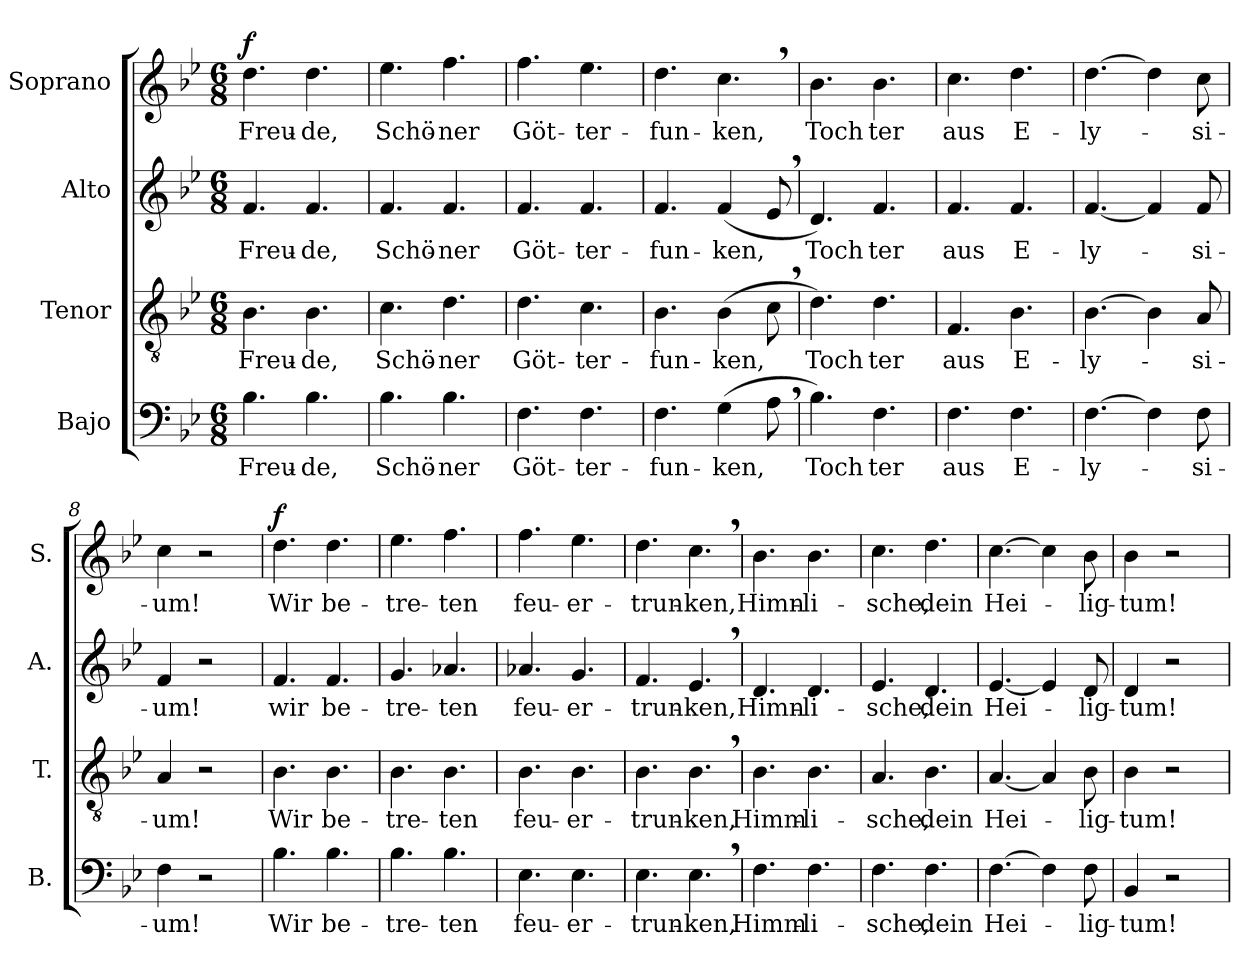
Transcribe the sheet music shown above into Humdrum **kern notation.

**kern	**text	**kern	**text	**kern	**text	**kern	**text	**dynam
*part4	*part4	*part3	*part3	*part2	*part2	*part1	*part1	*part1
*staff4	*staff4	*staff3	*staff3	*staff2	*staff2	*staff1	*staff1	*staff1
*I"Bajo	*	*I"Tenor	*	*I"Alto	*	*I"Soprano	*	*
*I'B.	*	*I'T.	*	*I'A.	*	*I'S.	*	*
*clefF4	*	*clefGv2	*	*clefG2	*	*clefG2	*	*
*k[b-e-]	*	*k[b-e-]	*	*k[b-e-]	*	*k[b-e-]	*	*
*B-:	*	*B-:	*	*B-:	*	*B-:	*	*
*M6/8	*	*M6/8	*	*M6/8	*	*M6/8	*	*
*MM180	*	*MM180	*	*MM180	*	*MM180	*	*
=1	=1	=1	=1	=1	=1	=1	=1	=1
!	!LO:LY:color=#000000	!	!LO:LY:color=#000000	!	!LO:LY:color=#000000	!	!LO:LY:color=#000000	!LO:DY:b
4.B-	Freu-	4.B-	Freu-	4.f	Freu-	4.dd	Freu-	f
!	!LO:LY:color=#000000	!	!LO:LY:color=#000000	!	!LO:LY:color=#000000	!	!LO:LY:color=#000000	!
4.B-	-de,	4.B-	-de,	4.f	-de,	4.dd	-de,	.
=2	=2	=2	=2	=2	=2	=2	=2	=2
!	!LO:LY:color=#000000	!	!LO:LY:color=#000000	!	!LO:LY:color=#000000	!	!LO:LY:color=#000000	!
4.B-	Schö-	4.c	Schö-	4.f	Schö-	4.ee-	Schö-	.
!	!LO:LY:color=#000000	!	!LO:LY:color=#000000	!	!LO:LY:color=#000000	!	!LO:LY:color=#000000	!
4.B-	-ner	4.d	-ner	4.f	-ner	4.ff	-ner	.
=3	=3	=3	=3	=3	=3	=3	=3	=3
!	!LO:LY:color=#000000	!	!LO:LY:color=#000000	!	!LO:LY:color=#000000	!	!LO:LY:color=#000000	!
4.F	Göt-	4.d	Göt-	4.f	Göt-	4.ff	Göt-	.
!	!LO:LY:color=#000000	!	!LO:LY:color=#000000	!	!LO:LY:color=#000000	!	!LO:LY:color=#000000	!
4.F	-ter-	4.c	-ter-	4.f	-ter-	4.ee-	-ter-	.
=4	=4	=4	=4	=4	=4	=4	=4	=4
!	!LO:LY:color=#000000	!	!LO:LY:color=#000000	!	!LO:LY:color=#000000	!	!LO:LY:color=#000000	!
4.F	-fun-	4.B-	-fun-	4.f	-fun-	4.dd	-fun-	.
!	!LO:LY:color=#000000	!	!LO:LY:color=#000000	!	!LO:LY:color=#000000	!	!LO:LY:color=#000000	!
(>4G	-ken,	(>4B-	-ken,	(<4f	-ken,	4.cc,	-ken,	.
8A,	.	8c,	.	8e-,	.	.	.	.
!!LO:LB:g=z
=5	=5	=5	=5	=5	=5	=5	=5	=5
!	!LO:LY:color=#000000	!	!LO:LY:color=#000000	!	!LO:LY:color=#000000	!	!LO:LY:color=#000000	!
4.B-)	Toch	4.d)	Toch	4.d)	Toch	4.b-	Toch	.
!	!LO:LY:color=#000000	!	!LO:LY:color=#000000	!	!LO:LY:color=#000000	!	!LO:LY:color=#000000	!
4.F	ter	4.d	ter	4.f	ter	4.b-	ter	.
=6	=6	=6	=6	=6	=6	=6	=6	=6
!	!LO:LY:color=#000000	!	!LO:LY:color=#000000	!	!LO:LY:color=#000000	!	!LO:LY:color=#000000	!
4.F	aus	4.F	aus	4.f	aus	4.cc	aus	.
!	!LO:LY:color=#000000	!	!LO:LY:color=#000000	!	!LO:LY:color=#000000	!	!LO:LY:color=#000000	!
4.F	E-	4.B-	E-	4.f	E-	4.dd	E-	.
=7	=7	=7	=7	=7	=7	=7	=7	=7
!	!LO:LY:color=#000000	!	!LO:LY:color=#000000	!	!LO:LY:color=#000000	!	!LO:LY:color=#000000	!
[4.F	-ly-	[4.B-	-ly-	[4.f	-ly-	[4.dd	-ly-	.
4F]	.	4B-]	.	4f]	.	4dd]	.	.
!	!LO:LY:color=#000000	!	!LO:LY:color=#000000	!	!LO:LY:color=#000000	!	!LO:LY:color=#000000	!
8F	-si-	8A	-si-	8f	-si-	8cc	-si-	.
=8	=8	=8	=8	=8	=8	=8	=8	=8
!	!LO:LY:color=#000000	!	!LO:LY:color=#000000	!	!LO:LY:color=#000000	!	!LO:LY:color=#000000	!
4F	-um!	4A	-um!	4f	-um!	4cc	-um!	.
2r	.	2r	.	2r	.	2r	.	.
=9	=9	=9	=9	=9	=9	=9	=9	=9
!	!LO:LY:color=#000000	!	!LO:LY:color=#000000	!	!LO:LY:color=#000000	!	!LO:LY:color=#000000	!LO:DY:b
4.B-	Wir	4.B-	Wir	4.f	wir	4.dd	Wir	f
!	!LO:LY:color=#000000	!	!LO:LY:color=#000000	!	!LO:LY:color=#000000	!	!LO:LY:color=#000000	!
4.B-	be-	4.B-	be-	4.f	be-	4.dd	be-	.
!!LO:LB:g=z
=10	=10	=10	=10	=10	=10	=10	=10	=10
!	!LO:LY:color=#000000	!	!LO:LY:color=#000000	!	!LO:LY:color=#000000	!	!LO:LY:color=#000000	!
4.B-	-tre-	4.B-	-tre-	4.g	-tre-	4.ee-	-tre-	.
!	!LO:LY:color=#000000	!	!LO:LY:color=#000000	!	!LO:LY:color=#000000	!	!LO:LY:color=#000000	!
4.B-	-ten	4.B-	-ten	4.a-X	-ten	4.ff	-ten	.
=11	=11	=11	=11	=11	=11	=11	=11	=11
!	!LO:LY:color=#000000	!	!LO:LY:color=#000000	!	!LO:LY:color=#000000	!	!LO:LY:color=#000000	!
4.E-	feu-	4.B-	feu-	4.a-X	feu-	4.ff	feu-	.
!	!LO:LY:color=#000000	!	!LO:LY:color=#000000	!	!LO:LY:color=#000000	!	!LO:LY:color=#000000	!
4.E-	-er-	4.B-	-er-	4.g	-er-	4.ee-	-er-	.
=12	=12	=12	=12	=12	=12	=12	=12	=12
!	!LO:LY:color=#000000	!	!LO:LY:color=#000000	!	!LO:LY:color=#000000	!	!LO:LY:color=#000000	!
4.E-	-trun-	4.B-	-trun-	4.f	-trun-	4.dd	-trun-	.
!	!LO:LY:color=#000000	!	!LO:LY:color=#000000	!	!LO:LY:color=#000000	!	!LO:LY:color=#000000	!
4.E-,	-ken,	4.B-,	-ken,	4.e-,	-ken,	4.cc,	-ken,	.
=13	=13	=13	=13	=13	=13	=13	=13	=13
!	!LO:LY:color=#000000	!	!LO:LY:color=#000000	!	!LO:LY:color=#000000	!	!LO:LY:color=#000000	!
4.F	Himm-	4.B-	Himm-	4.d	Himn-	4.b-	Himn-	.
!	!LO:LY:color=#000000	!	!LO:LY:color=#000000	!	!LO:LY:color=#000000	!	!LO:LY:color=#000000	!
4.F	-li-	4.B-	-li-	4.d	-li-	4.b-	-li-	.
=14	=14	=14	=14	=14	=14	=14	=14	=14
!	!LO:LY:color=#000000	!	!LO:LY:color=#000000	!	!LO:LY:color=#000000	!	!LO:LY:color=#000000	!
4.F	-sche,	4.A	-sche,	4.e-	-sche,	4.cc	-sche,	.
!	!LO:LY:color=#000000	!	!LO:LY:color=#000000	!	!LO:LY:color=#000000	!	!LO:LY:color=#000000	!
4.F	dein	4.B-	dein	4.d	dein	4.dd	dein	.
=15	=15	=15	=15	=15	=15	=15	=15	=15
!	!LO:LY:color=#000000	!	!LO:LY:color=#000000	!	!LO:LY:color=#000000	!	!LO:LY:color=#000000	!
[4.F	Hei-	[4.A	Hei-	[4.e-	Hei-	[4.cc	Hei-	.
4F]	.	4A]	.	4e-]	.	4cc]	.	.
!	!LO:LY:color=#000000	!	!LO:LY:color=#000000	!	!LO:LY:color=#000000	!	!LO:LY:color=#000000	!
8F	-lig-	8B-	-lig-	8d	-lig-	8b-	-lig-	.
!!LO:LB:g=z
=16	=16	=16	=16	=16	=16	=16	=16	=16
!	!LO:LY:color=#000000	!	!LO:LY:color=#000000	!	!LO:LY:color=#000000	!	!LO:LY:color=#000000	!
4BB-	-tum!	4B-	-tum!	4d	-tum!	4b-	-tum!	.
2r	.	2r	.	2r	.	2r	.	.
=	=	=	=	=	=	=	=	=
*-	*-	*-	*-	*-	*-	*-	*-	*-
